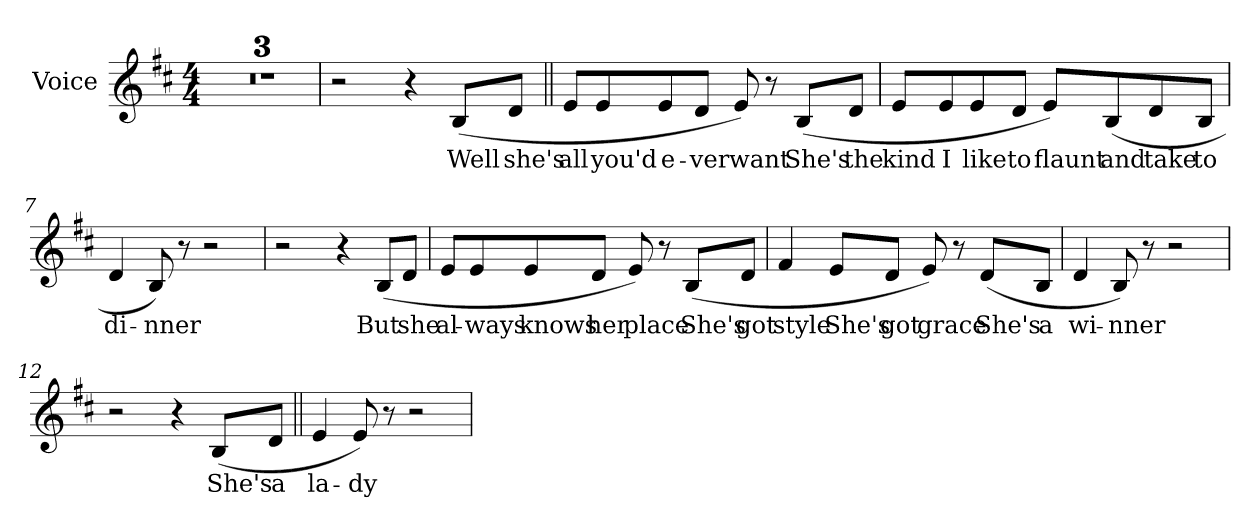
**kern	**text
*part1	*part1
*staff1	*staff1
*I"Voice	*
*I'Voice	*
!!LO:PB:g=z
*clefG2	*
*k[f#c#]	*
*D:	*
*M4/4	*
=1	=1
1r	.
=2	=2
1r	.
=3	=3
1r	.
=4	=4
2r	.
4r	.
!	!LO:LY:b:color=#000000
(8Bi/L	Well
!	!LO:LY:b:color=#000000
8di/J	she's
=5||	=5||
!	!LO:LY:b:color=#000000
8ei/L	all
!	!LO:LY:b:color=#000000
8ei/	you'd
!	!LO:LY:b:color=#000000
8ei/	e-
!	!LO:LY:b:color=#000000
8di/J	-ver
!	!LO:LY:b:color=#000000
8ei/)	want
8r	.
!	!LO:LY:b:color=#000000
(8Bi/L	She's
!	!LO:LY:b:color=#000000
8di/J	the
!!LO:LB:g=z
=6	=6
!	!LO:LY:b:color=#000000
8ei/L	kind
!	!LO:LY:b:color=#000000
8ei/	I
!	!LO:LY:b:color=#000000
8ei/	like
!	!LO:LY:b:color=#000000
8di/J	to
!	!LO:LY:b:color=#000000
8ei/L)	flaunt
!	!LO:LY:b:color=#000000
(8Bi/	and
!	!LO:LY:b:color=#000000
8di/	take
!	!LO:LY:b:color=#000000
8Bi/J	to
=7	=7
!	!LO:LY:b:color=#000000
4di/	di-
!	!LO:LY:b:color=#000000
8Bi/)	-nner
8r	.
2r	.
=8	=8
2r	.
4r	.
!	!LO:LY:b:color=#000000
(8Bi/L	But
!	!LO:LY:b:color=#000000
8di/J	she
!!LO:LB:g=z
=9	=9
!	!LO:LY:b:color=#000000
8ei/L	al-
!	!LO:LY:b:color=#000000
8ei/	-ways
!	!LO:LY:b:color=#000000
8ei/	knows
!	!LO:LY:b:color=#000000
8di/J	her
!	!LO:LY:b:color=#000000
8ei/)	place
8r	.
!	!LO:LY:b:color=#000000
(8Bi/L	She's
!	!LO:LY:b:color=#000000
8di/J	got
=10	=10
!	!LO:LY:b:color=#000000
4f#i/	style
!	!LO:LY:b:color=#000000
8ei/L	She's
!	!LO:LY:b:color=#000000
8di/J	got
!	!LO:LY:b:color=#000000
8ei/)	grace
8r	.
!	!LO:LY:b:color=#000000
(8di/L	She's
!	!LO:LY:b:color=#000000
8Bi/J	a
=11	=11
!	!LO:LY:b:color=#000000
4di/	wi-
!	!LO:LY:b:color=#000000
8Bi/)	-nner
8r	.
2r	.
!!LO:LB:g=z
=12	=12
2r	.
4r	.
!	!LO:LY:b:color=#000000
(8Bi/L	She's
!	!LO:LY:b:color=#000000
8di/J	a
=13||	=13||
!	!LO:LY:b:color=#000000
4ei/	la-
!	!LO:LY:b:color=#000000
8ei/)	-dy
8r	.
2r	.
=	=
*-	*-
